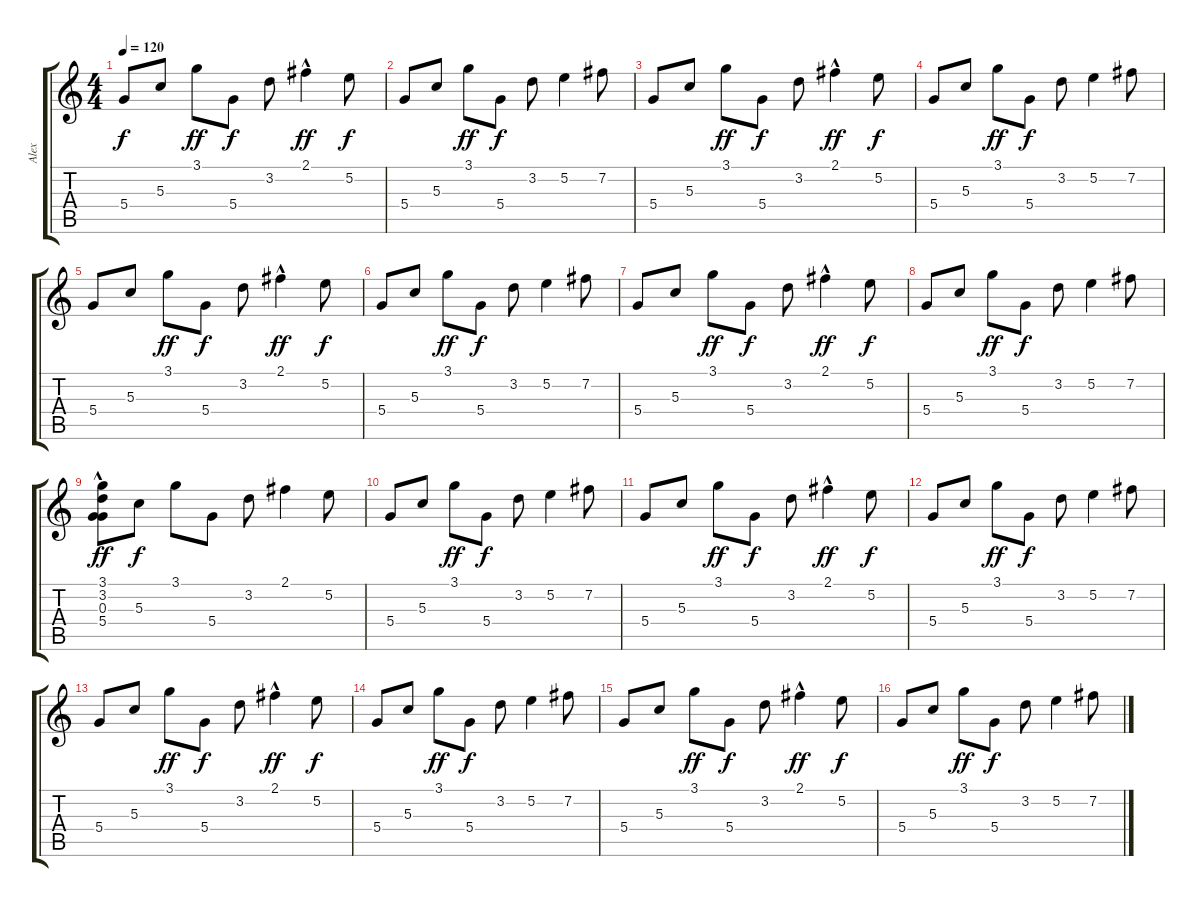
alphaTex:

\track ("Alex" "Alex") {instrument overdrivenguitar}
\staff {score tabs}
\tuning (E4 B3 G3 D3 A2 E2) {hide}
\ts (4 4)
\tempo 120
\clef g2
\ks c
5.4.8{dy f} 5.3.8 3.1.8{dy ff} 5.4.8{dy f} 3.2.8 2.1{hac}.4{dy ff} 5.2.8{dy f} |
5.4.8 5.3.8 3.1.8{dy ff} 5.4.8{dy f} 3.2.8 5.2.4 7.2.8 |
5.4.8 5.3.8 3.1.8{dy ff} 5.4.8{dy f} 3.2.8 2.1{hac}.4{dy ff} 5.2.8{dy f} |
5.4.8 5.3.8 3.1.8{dy ff} 5.4.8{dy f} 3.2.8 5.2.4 7.2.8 |
5.4.8 5.3.8 3.1.8{dy ff} 5.4.8{dy f} 3.2.8 2.1{hac}.4{dy ff} 5.2.8{dy f} |
5.4.8 5.3.8 3.1.8{dy ff} 5.4.8{dy f} 3.2.8 5.2.4 7.2.8 |
5.4.8 5.3.8 3.1.8{dy ff} 5.4.8{dy f} 3.2.8 2.1{hac}.4{dy ff} 5.2.8{dy f} |
5.4.8 5.3.8 3.1.8{dy ff} 5.4.8{dy f} 3.2.8 5.2.4 7.2.8 |
(3.1{hac} 3.2 0.3 5.4).8{dy ff} 5.3.8{dy f} 3.1.8 5.4.8 3.2.8 2.1.4 5.2.8 |
5.4.8 5.3.8 3.1.8{dy ff} 5.4.8{dy f} 3.2.8 5.2.4 7.2.8 |
5.4.8 5.3.8 3.1.8{dy ff} 5.4.8{dy f} 3.2.8 2.1{hac}.4{dy ff} 5.2.8{dy f} |
5.4.8 5.3.8 3.1.8{dy ff} 5.4.8{dy f} 3.2.8 5.2.4 7.2.8 |
5.4.8 5.3.8 3.1.8{dy ff} 5.4.8{dy f} 3.2.8 2.1{hac}.4{dy ff} 5.2.8{dy f} |
5.4.8 5.3.8 3.1.8{dy ff} 5.4.8{dy f} 3.2.8 5.2.4 7.2.8 |
5.4.8 5.3.8 3.1.8{dy ff} 5.4.8{dy f} 3.2.8 2.1{hac}.4{dy ff} 5.2.8{dy f} |
5.4.8 5.3.8 3.1.8{dy ff} 5.4.8{dy f} 3.2.8 5.2.4 7.2.8
